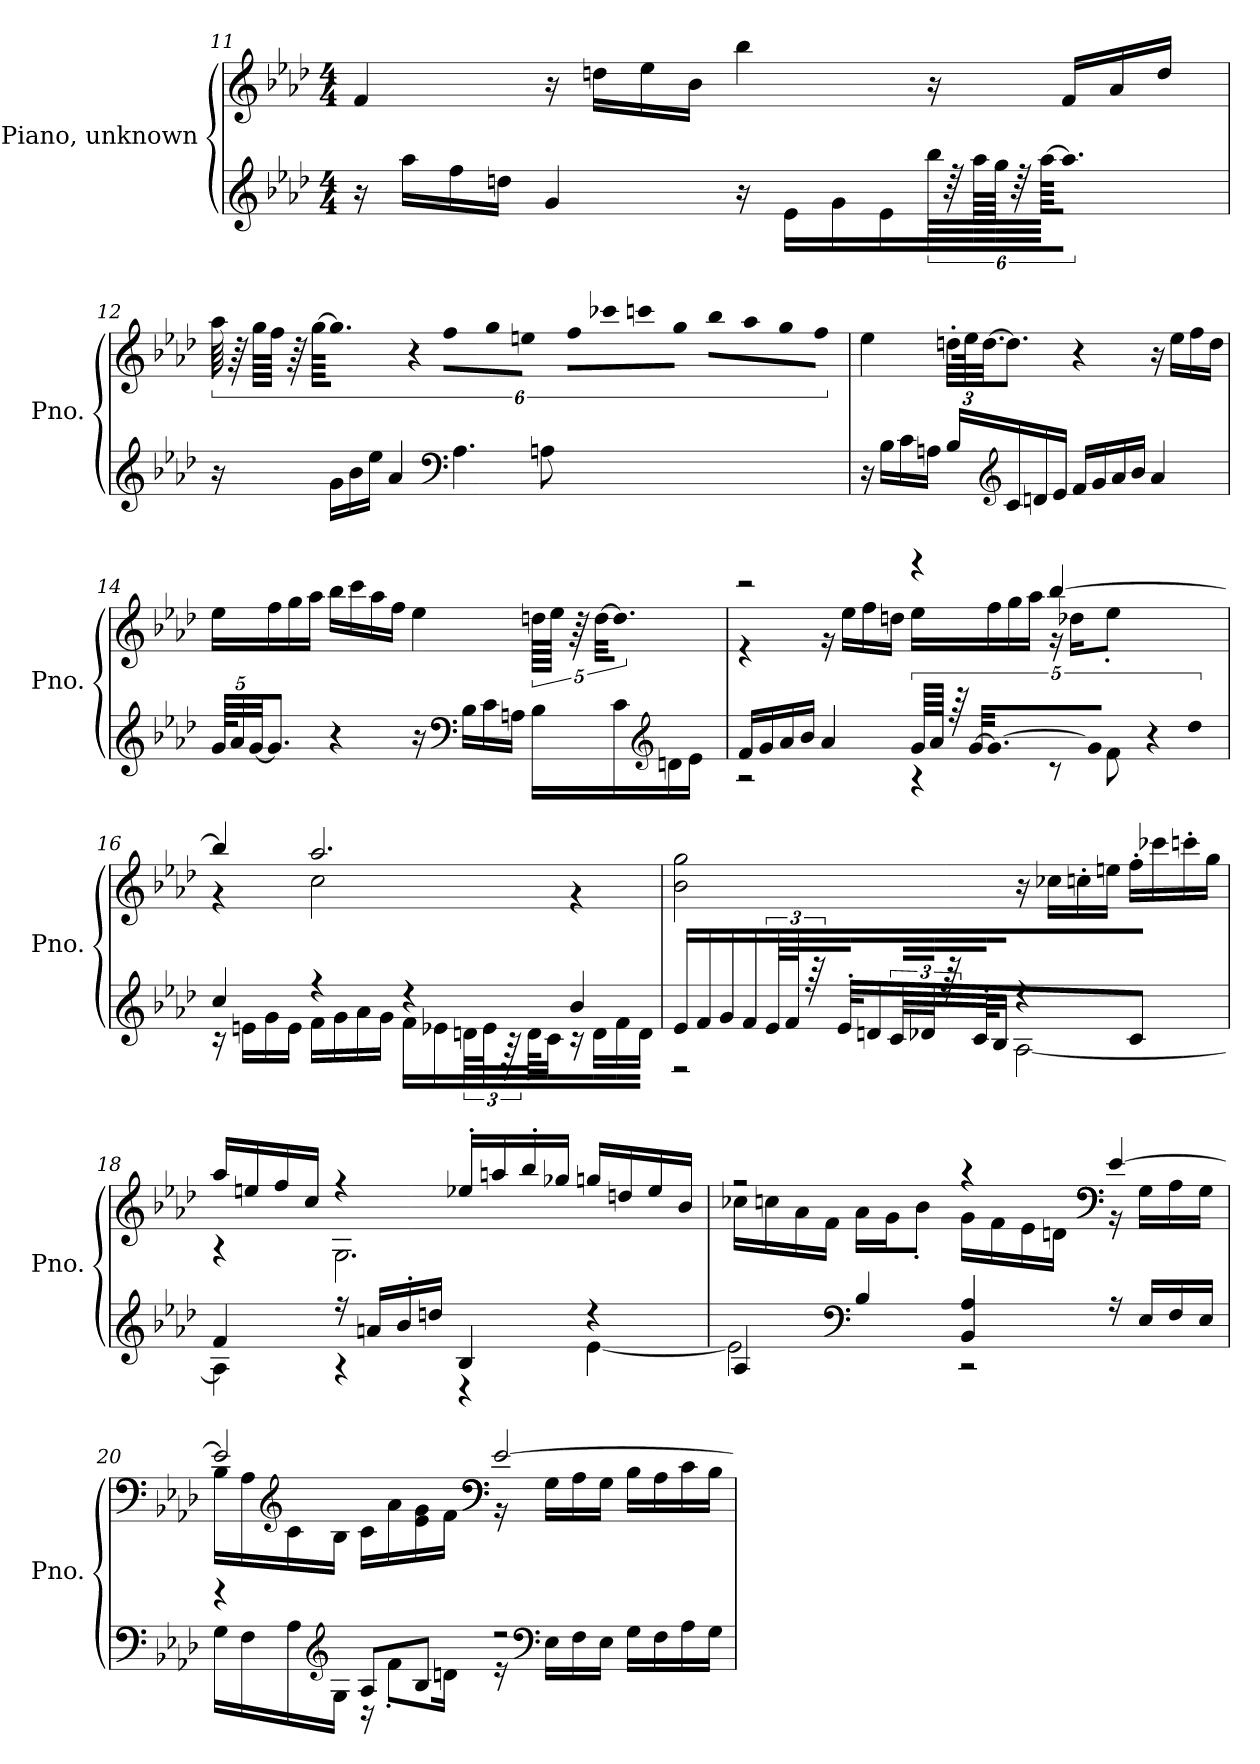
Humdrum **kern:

**kern	**kern
*part1	*part1
*staff2	*staff1
*I"Piano, unknown	*
*I'Pno.	*
*clefG2	*clefG2
*k[b-e-a-d-]	*k[b-e-a-d-]
*M4/4	*M4/4
=11	=11
16r	4f/
16aa-\LL	.
16ff\	.
16ddn\JJ	.
4g/	16r
.	16ddn\LL
.	16ee-\
.	16b-\JJ
16r	4bb-\
16e-\LL	.
16g\	.
16e-\	.
96bb-\JJkk	16r
96r	.
96aa-\LLLL	.
96gg\JJJJ	.
96r	.
[96aa-\KKKL	.
8.aa-\J]	16f/LL
.	16a-/
.	16dd/JJ
!!LO:LB:g=z
=12	=12
16r	96aa-\
.	96r
.	96gg\LLLL
.	96ff\JJJJ
.	96r
.	[96gg\KKKL
16g\LL	8.gg\J]
16b-\	.
16ee-\JJ	.
4a-/	16r
.	16ff\LL
.	16gg\
.	16een\JJ
*clefF4	*
4.A-\	16ff\LL
.	16ccc-X\
.	16cccn\
.	16gg\JJ
.	16bb-\LL
.	16aa-\
8An\	16gg\
.	16ff\JJ
=13	=13
16r	4ee-\
16B-\LL	.
16c\	.
16An\JJ	.
*	*Xbrackettup
16B-/LL	48ddn'\LLL
.	96ee-\K
.	[48.dd\JJ
*clefG2	*
16c/	8.dd\J]
16dn/	.
16e-/JJ	.
16f/LL	4r
16g/	.
16a-/	.
16b-/JJ	.
4a-/	16r
.	16ee-\LL
.	16ff\
.	16dd\JJ
!!LO:LB:g=z
=14	=14
*Xbrackettup	*
80g/KLLL	16ee-\LL
40a-/	.
[40g/JJ	.
8.g/J]	16ff\
.	16gg\
.	16aa-\JJ
4r	16bb-\LL
.	16ccc\
.	16aa-\
.	16ff\JJ
16r	4ee-\
*clefF4	*
16B-\LL	.
16c\	.
16An\JJ	.
*	*brackettup
16B-\LL	80ddn\LLLL
.	80ee-\JJJJ
.	80r
.	[40dd\KKL
16c\	8.dd\J]
*clefG2	*
16dn\	.
16e-\JJ	.
!!LO:LB:g=z
=15	=15
*^	*^
16f/LL	2r	2r	4r
16g/	.	.	.
16a-/	.	.	.
16b-/JJ	.	.	.
4a-/	.	.	16r
.	.	.	16ee-\LL
.	.	.	16ff\
.	.	.	16ddn\JJ
*brackettup	*	*	*
80g/LLLL	4r	4r	16ee-\LL
80a-/JJJJ	.	.	.
80r	.	.	.
[40g/KKL	.	.	.
8.g/_	.	.	16ff\
.	.	.	16gg\
.	.	.	16aa-\JJ
8g/J]	8r	[4bb-/	16r
.	.	.	16dd-X\KL
16r	8f\	.	8ee-'\J
16dd-/	.	.	.
=16	=16	=16	=16
4cc/	16r	4bb-/]	4r
.	16en\LL	.	.
.	16g\	.	.
.	16e\JJ	.	.
4r	16f\LL	2.aa-/	2cc\
.	16g\	.	.
.	16a-\	.	.
.	16g\JJ	.	.
4r	16f\LL	.	.
.	16e-X\	.	.
.	96dn\LL	.	.
.	96e-\JJJJ	.	.
.	96r	.	.
.	32d'\KLL	.	.
.	16c\JJ	.	.
4b-/	16r	.	4r
.	16d\LL	.	.
.	16f\	.	.
.	16d\JJ	.	.
*	*	*v	*v
!!LO:LB:g=z
=17	=17	=17
16e-/LL	2r	2b-\ 2gg\
16f/	.	.
16g/	.	.
16f/	.	.
96e-/LL	.	.
96f/JJJJ	.	.
96r	.	.
32e-'/KLL	.	.
16dn/	.	.
96c/LL	.	.
96d-X/JJJJ	.	.
96r	.	.
32c'/KLL	.	.
16B-/JJ	.	.
4r	[2A-\	16r
.	.	16cc-X\LL
.	.	16ccn'\
.	.	16een\JJ
4c/	.	16ff'\LL
.	.	16ccc-X\
.	.	16cccn'\
.	.	16gg\JJ
!!LO:PB:g=z
=18	=18	=18
*	*	*^
4f/	4A-\]	16aa-/LL	4r
.	.	16een/	.
.	.	16ff/	.
.	.	16cc/JJ	.
16r	4r	4r	2.G\
16an/LL	.	.	.
16b-'/	.	.	.
16ddn/JJ	.	.	.
4B-/	4r	16ee-X'/LL	.
.	.	16aan/	.
.	.	16bb-'/	.
.	.	16gg-X/JJ	.
4r	[4e-\	16ggn/LL	.
.	.	16ddn/	.
.	.	16ee-/	.
.	.	16b-/JJ	.
=19	=19	=19	=19
4A-/	2e-\]	2r	16cc-X\LL
.	.	.	16ccn\
.	.	.	16a-\
.	.	.	16f\JJ
*clefF4	*	*	*
4B-/	.	.	16a-\LL
.	.	.	16g\J
.	.	.	8b-'\J
4BB-/ 4A-/	2r	4r	16g\LL
.	.	.	16f\
.	.	.	16e-\
.	.	.	16dn\JJ
*	*	*clefF4	*
16r	.	[4e-/	16r
16E-/LL	.	.	16G\LL
16F/	.	.	16A-\
16E-/JJ	.	.	16G\JJ
!!LO:LB:g=z	!!
=20	=20	=20	=20
4r	16G\LL	2e-/]	16B-\LL
.	16F\	.	16A-\
*	*	*clefG2	*
.	16A-\	.	16c\
*clefG2	*	*	*
.	16G\JJ	.	16B-\JJ
8A-/L	16r	.	16c\LL
.	8f'\L	.	16a-\
8B-/J	.	.	16e-\ 16g\
.	16dn\Jk	.	16f\JJ
*	*	*clefF4	*
2r	16r	[2e-/	16r
*clefF4	*	*	*
.	16E-\LL	.	16G\LL
.	16F\	.	16A-\
.	16E-\JJ	.	16G\JJ
.	16G\LL	.	16B-\LL
.	16F\	.	16A-\
.	16A-\	.	16c\
.	16G\JJ	.	16B-\JJ
*v	*v	*	*
*	*v	*v
=	=
*-	*-
